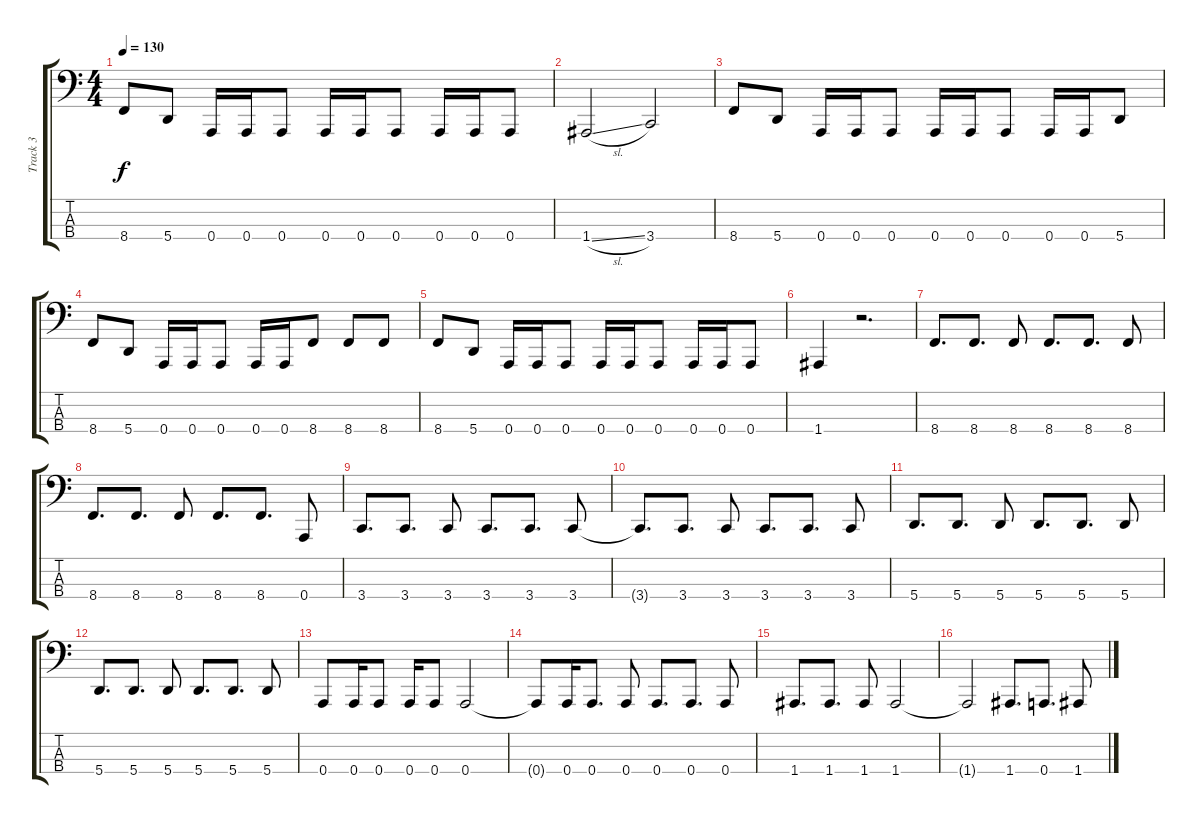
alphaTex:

\track ("Track 3" "Track 3") {instrument electricbasspick}
\staff {score tabs}
\tuning (D2 A1 E1 A0) {hide}
\ts (4 4)
\tempo 130
\clef f4
\ks c
8.4.8{dy f} 5.4.8 0.4.16 0.4.16 0.4.8 0.4.16 0.4.16 0.4.8 0.4.16 0.4.16 0.4.8 |
1.4{sl}.2 3.4.2 |
8.4.8 5.4.8 0.4.16 0.4.16 0.4.8 0.4.16 0.4.16 0.4.8 0.4.16 0.4.16 5.4.8 |
8.4.8 5.4.8 0.4.16 0.4.16 0.4.8 0.4.16 0.4.16 8.4.8 8.4.8 8.4.8 |
8.4.8 5.4.8 0.4.16 0.4.16 0.4.8 0.4.16 0.4.16 0.4.8 0.4.16 0.4.16 0.4.8 |
1.4.4 r.2{d} |
8.4.8{d} 8.4.8{d} 8.4.8 8.4.8{d} 8.4.8{d} 8.4.8 |
8.4.8{d} 8.4.8{d} 8.4.8 8.4.8{d} 8.4.8{d} 0.4.8 |
3.4.8{d} 3.4.8{d} 3.4.8 3.4.8{d} 3.4.8{d} 3.4.8 |
3.4{t}.8{d} 3.4.8{d} 3.4.8 3.4.8{d} 3.4.8{d} 3.4.8 |
5.4.8{d} 5.4.8{d} 5.4.8 5.4.8{d} 5.4.8{d} 5.4.8 |
5.4.8{d} 5.4.8{d} 5.4.8 5.4.8{d} 5.4.8{d} 5.4.8 |
0.4.8 0.4.16 0.4.8 0.4.16 0.4.8 0.4.2 |
0.4{t}.8 0.4.16 0.4.8{d} 0.4.8 0.4.8{d} 0.4.8{d} 0.4.8 |
1.4.8{d} 1.4.8{d} 1.4.8 1.4.2 |
1.4{t}.2 1.4.8{d} 0.4.8{d} 1.4.8
